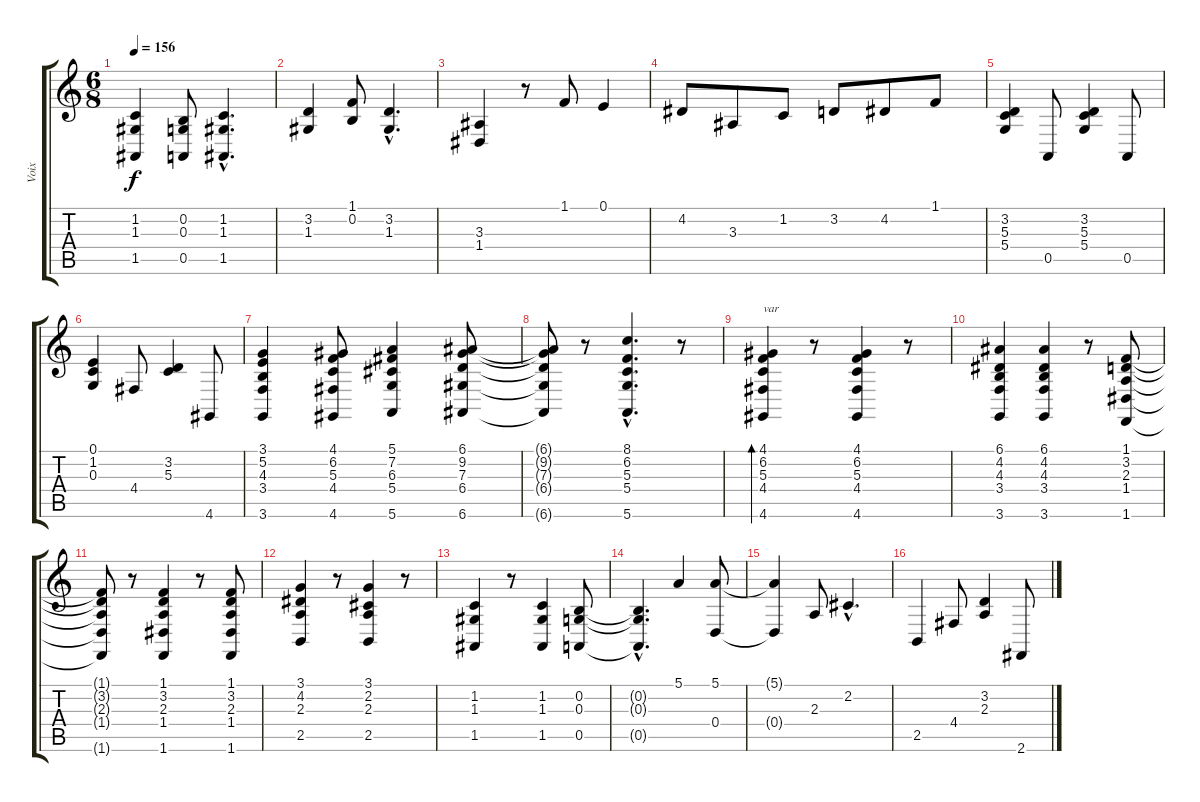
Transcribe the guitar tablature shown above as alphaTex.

\track ("Voix" "Voix") {instrument voiceoohs}
\staff {score tabs}
\tuning (E4 B3 G3 D3 A2 E2) {hide}
\ts (6 8)
\tempo 156
\clef g2
\ks c
(1.2 1.3 1.5).4{dy f} (0.2 0.3 0.5).8 (1.2{hac} 1.3{hac} 1.5{hac}).4{d} |
(3.2 1.3).4 (1.1 0.2).8 (3.2{hac} 1.3{hac}).4{d} |
(3.3 1.4).4 r.8 1.1.8 0.1.4 |
4.2.8 3.3.8 1.2.8 3.2.8 4.2.8 1.1.8 |
(3.2 5.3 5.4).4 0.5.8 (3.2 5.3 5.4).4 0.5.8 |
(0.1 1.2 0.3).4 4.4.8 (3.2 5.3).4 4.6.8 |
(3.1 5.2 4.3 3.4 3.6).4 (4.1 6.2 5.3 4.4 4.6).8 (5.1 7.2 6.3 5.4 5.6).4 (6.1 9.2 7.3 6.4 6.6).8 |
(6.1{t} 9.2{t} 7.3{t} 6.4{t} 6.6{t}).8 r.8 (8.1{hac} 6.2{hac} 5.3{hac} 5.4{hac} 5.6{hac}).4{d} r.8 |
(4.1 6.2 5.3 4.4 4.6).4{bd 120 txt "var"} r.8 (4.1 6.2 5.3 4.4 4.6).4 r.8 |
(6.1 4.2 4.3 3.4 3.6).4 (6.1 4.2 4.3 3.4 3.6).4 r.8 (1.1 3.2 2.3 1.4 1.6).8 |
(1.1{t} 3.2{t} 2.3{t} 1.4{t} 1.6{t}).8 r.8 (1.1 3.2 2.3 1.4 1.6).4 r.8 (1.1 3.2 2.3 1.4 1.6).8 |
(3.1 4.2 2.3 2.5).4 r.8 (3.1 2.2 2.3 2.5).4 r.8 |
(1.2 1.3 1.5).4 r.8 (1.2 1.3 1.5).4 (0.2 0.3 0.5).8 |
(0.2{hac t} 0.3{hac t} 0.5{hac t}).4{d} 5.1.4 (5.1 0.4).8 |
(5.1{t} 0.4{t}).4 2.3.8 2.2{hac}.4{d} |
2.5.4 4.4.8 (3.2 2.3).4 2.6.8
